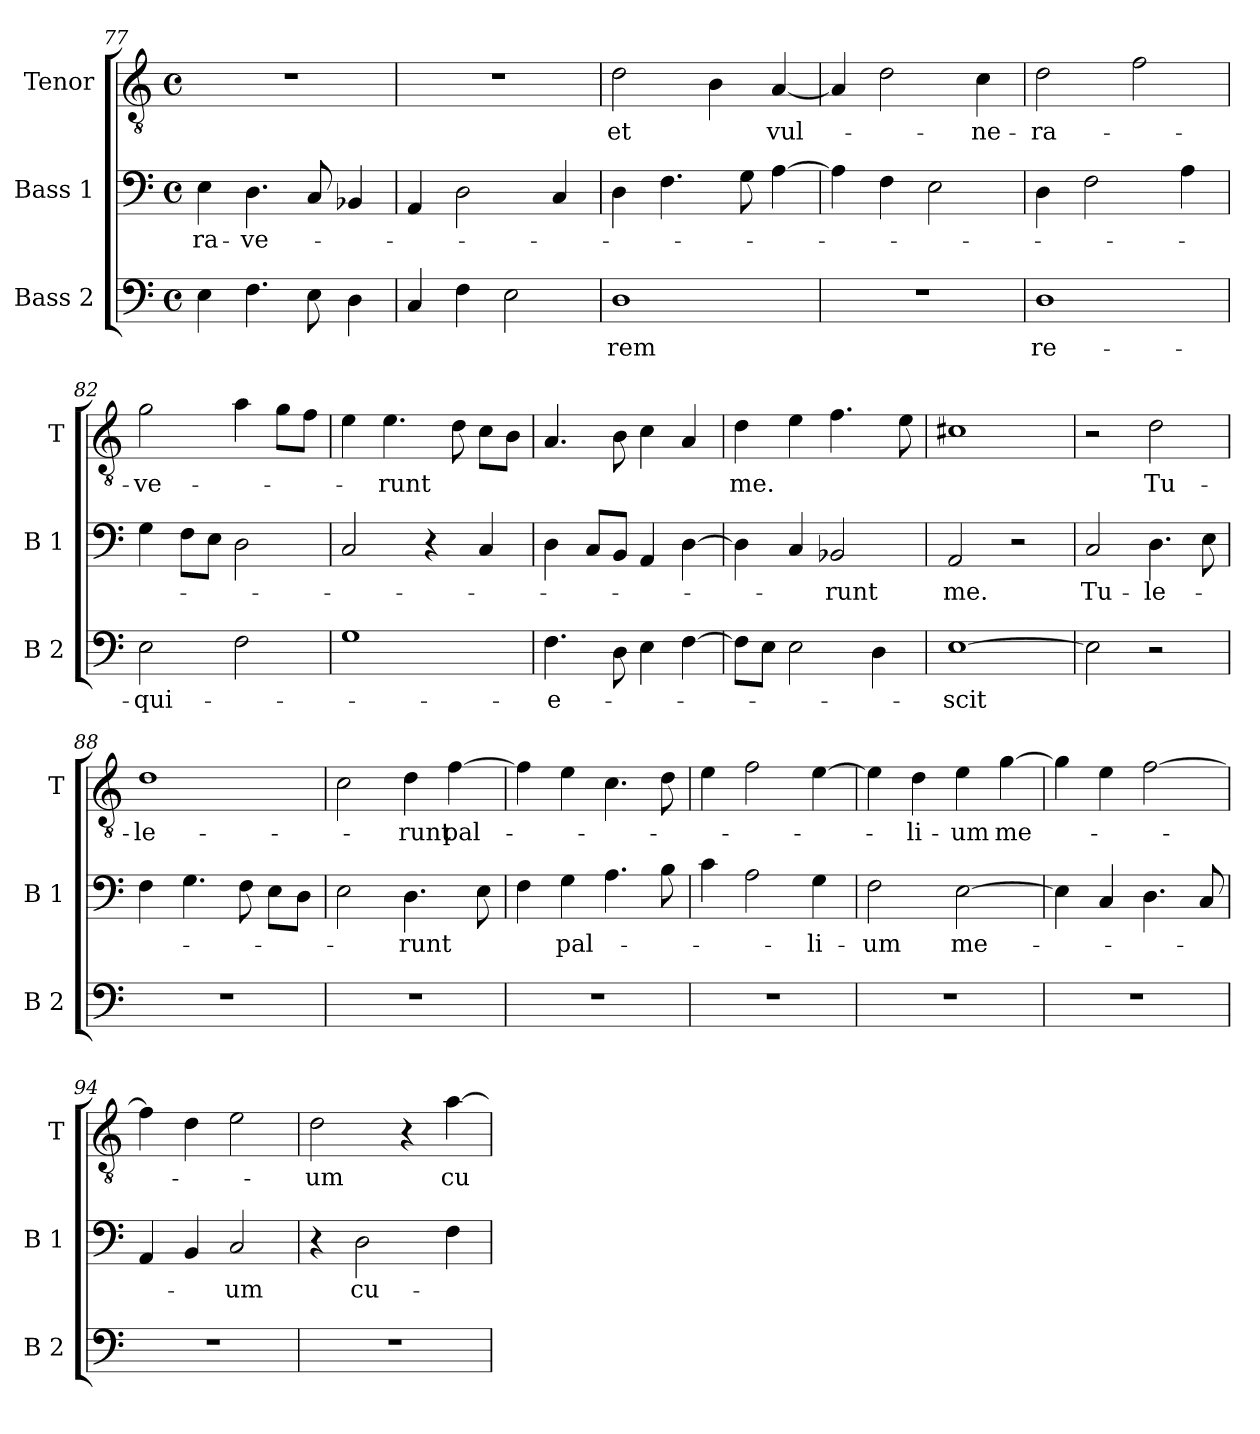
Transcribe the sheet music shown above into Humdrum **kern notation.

**kern	**text	**kern	**text	**kern	**text
*part3	*part3	*part2	*part2	*part1	*part1
*staff3	*staff3	*staff2	*staff2	*staff1	*staff1
*I"Bass 2	*	*I"Bass 1	*	*I"Tenor	*
*I'B 2	*	*I'B 1	*	*I'T	*
*clefF4	*	*clefF4	*	*clefGv2	*
*k[]	*	*k[]	*	*k[]	*
*C:	*	*C:	*	*C:	*
*M4/4	*	*M4/4	*	*M4/4	*
*met(c)	*	*met(c)	*	*met(c)	*
=77	=77	=77	=77	=77	=77
!	!	!	!LO:LY:b	!	!
4E\	.	4E\	-ra-	1r	.
!	!	!	!LO:LY:b	!	!
4.F\	.	4.D\	-ve-	.	.
8E\	.	8C/	.	.	.
4D\	.	4BB-X/	.	.	.
=78	=78	=78	=78	=78	=78
4C/	.	4AA/	.	1r	.
4F\	.	2D\	.	.	.
2E\	.	.	.	.	.
.	.	4C/	.	.	.
!!LO:LB:g=z
=79	=79	=79	=79	=79	=79
!	!LO:LY:b	!	!	!	!LO:LY:b
1D	-rem	4D\	.	2d\	et
.	.	4.F\	.	.	.
.	.	.	.	4B\	.
.	.	8G\	.	.	.
!	!	!	!	!	!LO:LY:b
.	.	[4A\	.	[4A/	vul-
=80	=80	=80	=80	=80	=80
1r	.	4A\]	.	4A/]	.
.	.	4F\	.	2d\	.
.	.	2E\	.	.	.
!	!	!	!	!	!LO:LY:b
.	.	.	.	4c\	-ne-
=81	=81	=81	=81	=81	=81
!	!LO:LY:b	!	!	!	!LO:LY:b
1D	re-	4D\	.	2d\	-ra-
.	.	2F\	.	.	.
.	.	.	.	2f\	.
.	.	4A\	.	.	.
=82	=82	=82	=82	=82	=82
!	!LO:LY:b	!	!	!	!LO:LY:b
2E\	-qui-	4G\	.	2g\	-ve-
.	.	8F\L	.	.	.
.	.	8E\J	.	.	.
2F\	.	2D\	.	4a\	.
.	.	.	.	8g\L	.
.	.	.	.	8f\J	.
=83	=83	=83	=83	=83	=83
1G	.	2C/	.	4e\	.
!	!	!	!	!	!LO:LY:b
.	.	.	.	4.e\	-runt
.	.	4r	.	.	.
.	.	.	.	8d\	.
.	.	4C/	.	8c\L	.
.	.	.	.	8B\J	.
!!LO:PB:g=z
=84	=84	=84	=84	=84	=84
!	!LO:LY:b	!	!	!	!
4.F\	-e-	4D\	.	4.A/	.
.	.	8C/L	.	.	.
8D\	.	8BB/J	.	8B\	.
4E\	.	4AA/	.	4c\	.
[4F\	.	[4D\	.	4A/	.
=85	=85	=85	=85	=85	=85
!	!	!	!	!	!LO:LY:b
8F\L]	.	4D\]	.	4d\	me.
8E\J	.	.	.	.	.
2E\	.	4C/	.	4e\	.
!	!	!	!LO:LY:b	!	!
.	.	2BB-X/	-runt	4.f\	.
4D\	.	.	.	.	.
.	.	.	.	8e\	.
=86	=86	=86	=86	=86	=86
!	!LO:LY:b	!	!LO:LY:b	!	!
[1E	-scit	2AA/	me.	1c#X	.
.	.	2r	.	.	.
=87	=87	=87	=87	=87	=87
!	!	!	!LO:LY:b	!	!
2E\]	.	2C/	Tu-	2r	.
!	!	!	!LO:LY:b	!	!LO:LY:b
2r	.	4.D\	-le-	2d\	Tu-
.	.	8E\	.	.	.
=88	=88	=88	=88	=88	=88
!	!	!	!	!	!LO:LY:b
1r	.	4F\	.	1d	-le-
.	.	4.G\	.	.	.
.	.	8F\	.	.	.
.	.	8E\L	.	.	.
.	.	8D\J	.	.	.
=89	=89	=89	=89	=89	=89
1r	.	2E\	.	2c\	.
!	!	!	!LO:LY:b	!	!LO:LY:b
.	.	4.D\	-runt	4d\	-runt
!	!	!	!	!	!LO:LY:b
.	.	.	.	[4f\	pal-
.	.	8E\	.	.	.
!!LO:LB:g=z
=90	=90	=90	=90	=90	=90
1r	.	4F\	.	4f\]	.
!	!	!	!LO:LY:b	!	!
.	.	4G\	pal-	4e\	.
.	.	4.A\	.	4.c\	.
.	.	8B\	.	8d\	.
=91	=91	=91	=91	=91	=91
1r	.	4c\	.	4e\	.
.	.	2A\	.	2f\	.
!	!	!	!LO:LY:b	!	!
.	.	4G\	-li-	[4e\	.
=92	=92	=92	=92	=92	=92
!	!	!	!LO:LY:b	!	!
1r	.	2F\	-um	4e\]	.
!	!	!	!	!	!LO:LY:b
.	.	.	.	4d\	-li-
!	!	!	!LO:LY:b	!	!LO:LY:b
.	.	[2E\	me-	4e\	-um
!	!	!	!	!	!LO:LY:b
.	.	.	.	[4g\	me-
=93	=93	=93	=93	=93	=93
1r	.	4E\]	.	4g\]	.
.	.	4C/	.	4e\	.
.	.	4.D\	.	[2f\	.
.	.	8C/	.	.	.
=94	=94	=94	=94	=94	=94
1r	.	4AA/	.	4f\]	.
.	.	4BB/	.	4d\	.
!	!	!	!LO:LY:b	!	!
.	.	2C/	-um	2e\	.
=95	=95	=95	=95	=95	=95
!	!	!	!	!	!LO:LY:b
1r	.	4r	.	2d\	-um
!	!	!	!LO:LY:b	!	!
.	.	2D\	cu-	.	.
.	.	.	.	4r	.
!	!	!	!	!	!LO:LY:b
.	.	4F\	.	[4a\	cu-
=	=	=	=	=	=
*-	*-	*-	*-	*-	*-
